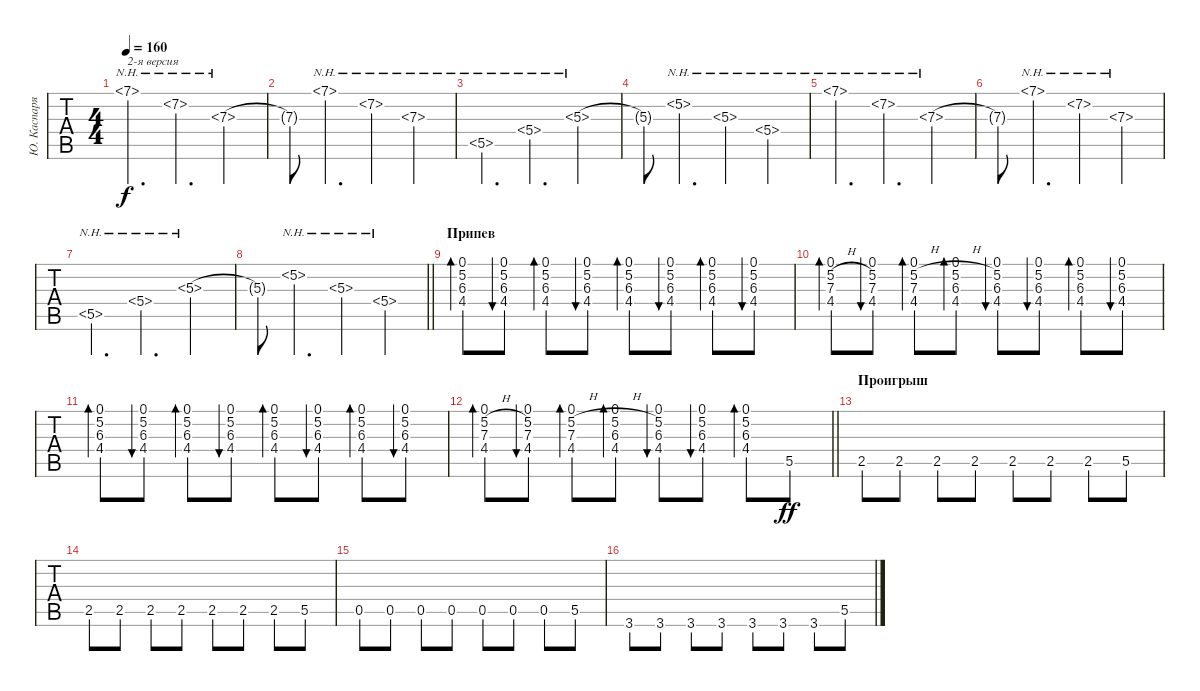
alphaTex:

\track ("Ю. Каспарян" "Ю. Каспаря") {instrument overdrivenguitar}
\staff {tabs}
\tuning (E4 B3 G3 D3 A2 E2) {hide}
\ts (4 4)
\tempo 160
\clef g2
\ks c
7.1{nh}.4{d txt "2-я версия" dy f} 7.2{nh}.4{d} 7.3{nh}.4 |
7.3{t}.8 7.1{nh}.4{d} 7.2{nh}.4 7.3{nh}.4 |
5.5{nh}.4{d} 5.4{nh}.4{d} 5.3{nh}.4 |
5.3{t}.8 5.2{nh}.4{d} 5.3{nh}.4 5.4{nh}.4 |
7.1{nh}.4{d} 7.2{nh}.4{d} 7.3{nh}.4 |
7.3{t}.8 7.1{nh}.4{d} 7.2{nh}.4 7.3{nh}.4 |
5.5{nh}.4{d} 5.4{nh}.4{d} 5.3{nh}.4 |
\barLineRight lightlight
5.3{t}.8 5.2{nh}.4{d} 5.3{nh}.4 5.4{nh}.4 |
\section ("" "Припев")
(0.1 5.2 6.3 4.4).8{bd 30 instrument overdrivenguitar} (0.1 5.2 6.3 4.4).8{bu 30} (0.1 5.2 6.3 4.4).8{bd 30} (0.1 5.2 6.3 4.4).8{bu 30} (0.1 5.2 6.3 4.4).8{bd 30} (0.1 5.2 6.3 4.4).8{bu 30} (0.1 5.2 6.3 4.4).8{bd 30} (0.1 5.2 6.3 4.4).8{bu 30} |
(0.1{h} 5.2{h} 7.3{h} 4.4{h}).8{bd 30} (0.1 5.2 7.3 4.4).8{bu 30} (0.1{h} 5.2{h} 7.3{h} 4.4{h}).8{bd 30} (0.1{h} 5.2{h} 6.3{h} 4.4{h}).8{bd 30} (0.1 5.2 6.3 4.4).8{bu 30} (0.1 5.2 6.3 4.4).8{bu 30} (0.1 5.2 6.3 4.4).8{bd 30} (0.1 5.2 6.3 4.4).8{bu 30} |
(0.1 5.2 6.3 4.4).8{bd 30} (0.1 5.2 6.3 4.4).8{bu 30} (0.1 5.2 6.3 4.4).8{bd 30} (0.1 5.2 6.3 4.4).8{bu 30} (0.1 5.2 6.3 4.4).8{bd 30} (0.1 5.2 6.3 4.4).8{bu 30} (0.1 5.2 6.3 4.4).8{bd 30} (0.1 5.2 6.3 4.4).8{bu 30} |
\barLineRight lightlight
(0.1{h} 5.2{h} 7.3{h} 4.4{h}).8{bd 30} (0.1 5.2 7.3 4.4).8{bu 30} (0.1{h} 5.2{h} 7.3{h} 4.4{h}).8{bd 30} (0.1{h} 5.2{h} 6.3{h} 4.4{h}).8{bd 30} (0.1 5.2 6.3 4.4).8{bu 30} (0.1 5.2 6.3 4.4).8{bu 30} (0.1 5.2 6.3 4.4).8{bd 30} 5.5.8{dy ff} |
\section ("" "Проигрыш")
2.5.8 2.5.8 2.5.8 2.5.8 2.5.8 2.5.8 2.5.8 5.5.8 |
2.5.8 2.5.8 2.5.8 2.5.8 2.5.8 2.5.8 2.5.8 5.5.8 |
0.5.8 0.5.8 0.5.8 0.5.8 0.5.8 0.5.8 0.5.8 5.5.8 |
3.6.8 3.6.8 3.6.8 3.6.8 3.6.8 3.6.8 3.6.8 5.5.8
